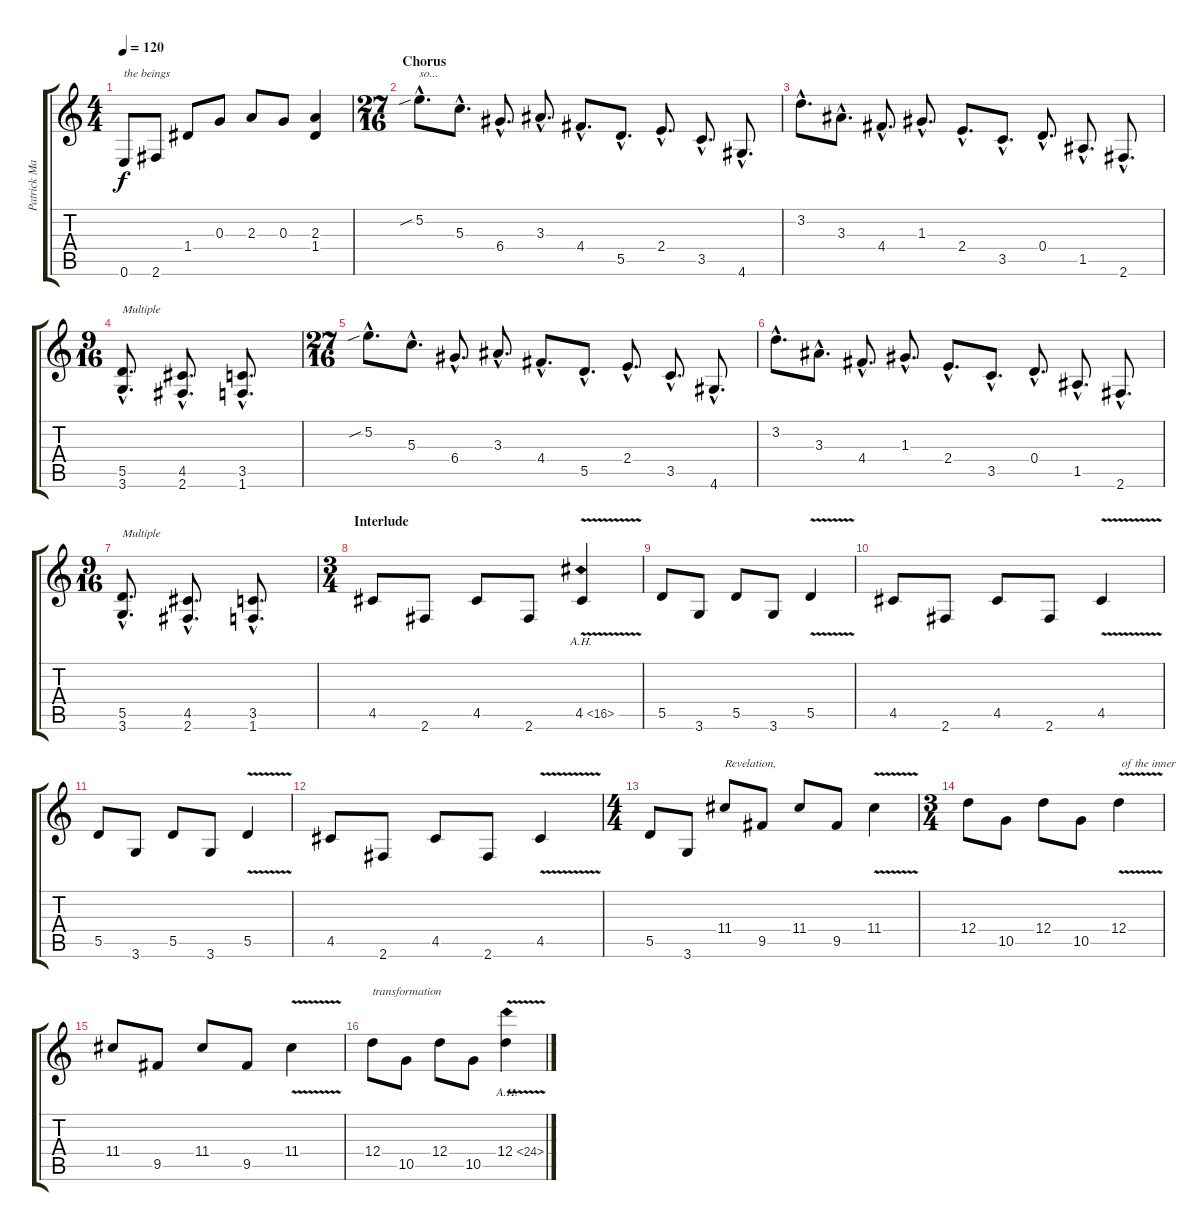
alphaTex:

\track ("Patrick Mameli " "Patrick Ma") {instrument distortionguitar}
\staff {score tabs}
\tuning (E4 B3 G3 D3 A2 E2) {hide}
\ts (4 4)
\tempo 120
\clef g2
\ks c
0.6.8{txt "the beings " dy f} 2.6.8 1.4.8 0.3.8 2.3.8 0.3.8 (2.3 1.4).4 |
\ts (27 16)
\section ("" "Chorus")
5.2{sib hac}.8{d txt "so..."} 5.3{hac}.8{d} 6.4{hac}.8{d} 3.3{hac}.8{d} 4.4{hac}.8{d} 5.5{hac}.8{d} 2.4{hac}.8{d} 3.5{hac}.8{d} 4.6{hac}.8{d} |
3.2{hac}.8{d} 3.3{hac}.8{d} 4.4{hac}.8{d} 1.3{hac}.8{d} 2.4{hac}.8{d} 3.5{hac}.8{d} 0.4{hac}.8{d} 1.5{hac}.8{d} 2.6{hac}.8{d} |
\ts (9 16)
(5.5{hac} 3.6{hac}).8{d txt "Multiple"} (4.5{hac} 2.6{hac}).8{d} (3.5{hac} 1.6{hac}).8{d} |
\ts (27 16)
5.2{sib hac}.8{d} 5.3{hac}.8{d} 6.4{hac}.8{d} 3.3{hac}.8{d} 4.4{hac}.8{d} 5.5{hac}.8{d} 2.4{hac}.8{d} 3.5{hac}.8{d} 4.6{hac}.8{d} |
3.2{hac}.8{d} 3.3{hac}.8{d} 4.4{hac}.8{d} 1.3{hac}.8{d} 2.4{hac}.8{d} 3.5{hac}.8{d} 0.4{hac}.8{d} 1.5{hac}.8{d} 2.6{hac}.8{d} |
\ts (9 16)
(5.5{hac} 3.6{hac}).8{d txt "Multiple"} (4.5{hac} 2.6{hac}).8{d} (3.5{hac} 1.6{hac}).8{d} |
\ts (3 4)
\section ("" "Interlude")
4.5.8 2.6.8 4.5.8 2.6.8 4.5{ah 12 v}.4 |
5.5.8 3.6.8 5.5.8 3.6.8 5.5{v}.4 |
4.5.8 2.6.8 4.5.8 2.6.8 4.5{v}.4 |
5.5.8 3.6.8 5.5.8 3.6.8 5.5{v}.4 |
4.5.8 2.6.8 4.5.8 2.6.8 4.5{v}.4 |
\ts (4 4)
5.5.8 3.6.8 11.4.8{txt "Revelation,"} 9.5.8 11.4.8 9.5.8 11.4{v}.4 |
\ts (3 4)
12.4.8 10.5.8 12.4.8 10.5.8 12.4{v}.4{txt " of the inner "} |
11.4.8 9.5.8 11.4.8 9.5.8 11.4{v}.4 |
12.4.8{txt "transformation"} 10.5.8 12.4.8 10.5.8 12.4{ah 12 v}.4
